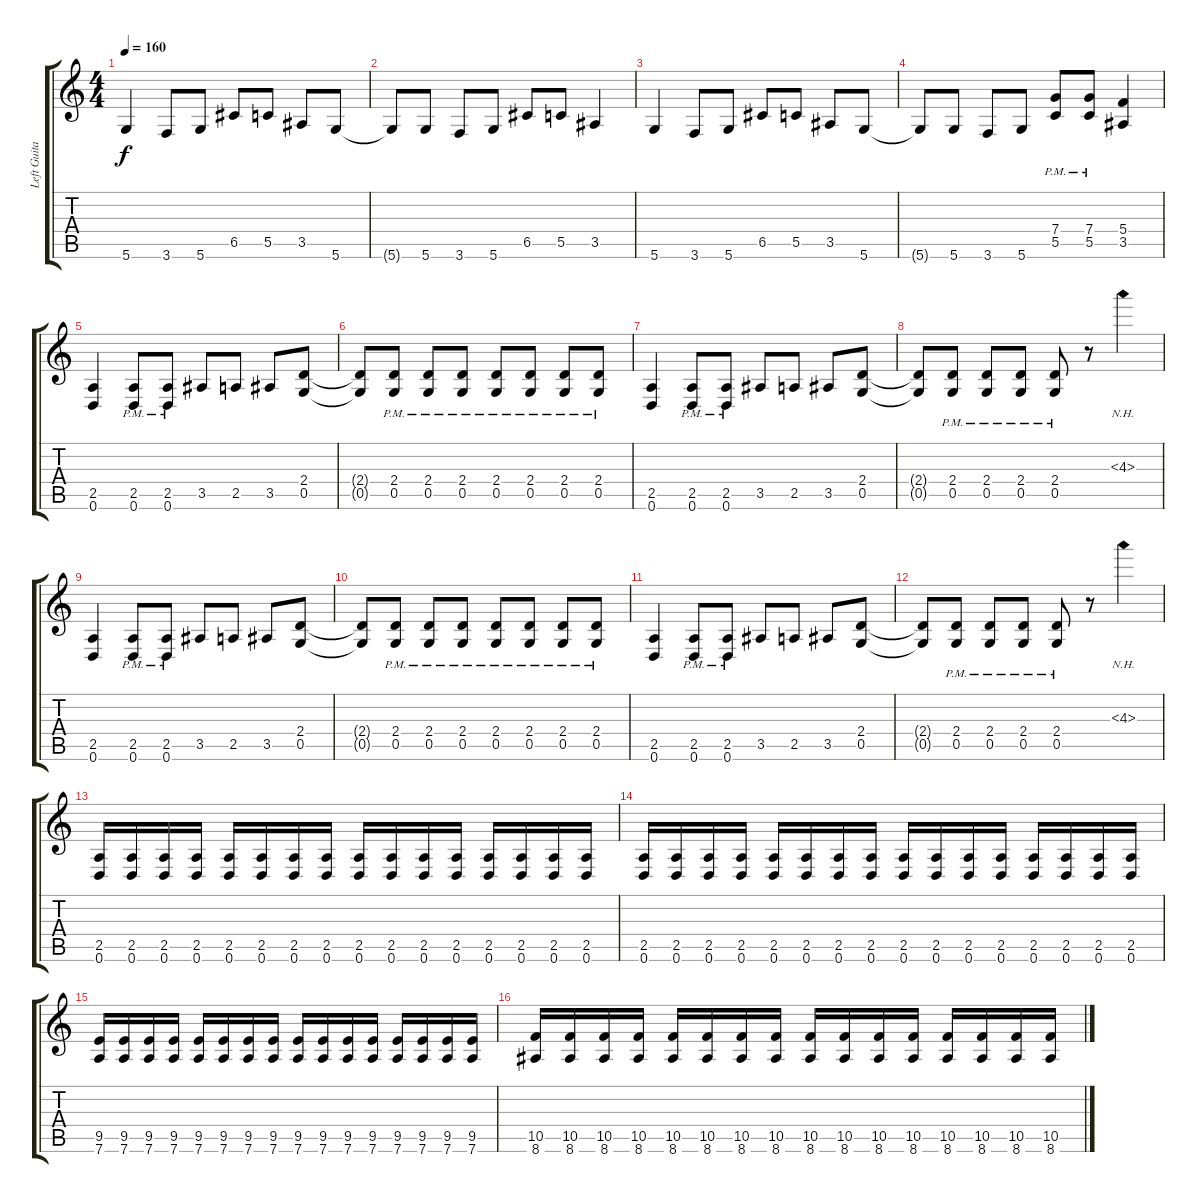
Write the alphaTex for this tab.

\track ("Left Guitar" "Left Guita") {instrument distortionguitar}
\staff {score tabs}
\tuning (D4 A3 F3 C3 G2 D2) {hide}
\ts (4 4)
\tempo 160
\clef g2
\ks c
5.6.4{dy f} 3.6.8 5.6.8 6.5.8 5.5.8 3.5.8 5.6.8 |
5.6{t}.8 5.6.8 3.6.8 5.6.8 6.5.8 5.5.8 3.5.4 |
5.6.4 3.6.8 5.6.8 6.5.8 5.5.8 3.5.8 5.6.8 |
5.6{t}.8 5.6.8 3.6.8 5.6.8 (7.4{pm} 5.5{pm}).8 (7.4{pm} 5.5{pm}).8 (5.4 3.5).4 |
(2.5 0.6).4 (2.5{pm} 0.6{pm}).8 (2.5{pm} 0.6{pm}).8 3.5.8 2.5.8 3.5.8 (2.4 0.5).8 |
(2.4{t} 0.5{t}).8 (2.4{pm} 0.5{pm}).8 (2.4{pm} 0.5{pm}).8 (2.4{pm} 0.5{pm}).8 (2.4{pm} 0.5{pm}).8 (2.4{pm} 0.5{pm}).8 (2.4{pm} 0.5{pm}).8 (2.4{pm} 0.5{pm}).8 |
(2.5 0.6).4 (2.5{pm} 0.6{pm}).8 (2.5{pm} 0.6{pm}).8 3.5.8 2.5.8 3.5.8 (2.4 0.5).8 |
(2.4{t} 0.5{t}).8 (2.4{pm} 0.5{pm}).8 (2.4{pm} 0.5{pm}).8 (2.4{pm} 0.5{pm}).8 (2.4{pm} 0.5{pm}).8 r.8 4.3{nh}.4 |
(2.5 0.6).4 (2.5{pm} 0.6{pm}).8 (2.5{pm} 0.6{pm}).8 3.5.8 2.5.8 3.5.8 (2.4 0.5).8 |
(2.4{t} 0.5{t}).8 (2.4{pm} 0.5{pm}).8 (2.4{pm} 0.5{pm}).8 (2.4{pm} 0.5{pm}).8 (2.4{pm} 0.5{pm}).8 (2.4{pm} 0.5{pm}).8 (2.4{pm} 0.5{pm}).8 (2.4{pm} 0.5{pm}).8 |
(2.5 0.6).4 (2.5{pm} 0.6{pm}).8 (2.5{pm} 0.6{pm}).8 3.5.8 2.5.8 3.5.8 (2.4 0.5).8 |
(2.4{t} 0.5{t}).8 (2.4{pm} 0.5{pm}).8 (2.4{pm} 0.5{pm}).8 (2.4{pm} 0.5{pm}).8 (2.4{pm} 0.5{pm}).8 r.8 4.3{nh}.4 |
(2.5 0.6).16 (2.5 0.6).16 (2.5 0.6).16 (2.5 0.6).16 (2.5 0.6).16 (2.5 0.6).16 (2.5 0.6).16 (2.5 0.6).16 (2.5 0.6).16 (2.5 0.6).16 (2.5 0.6).16 (2.5 0.6).16 (2.5 0.6).16 (2.5 0.6).16 (2.5 0.6).16 (2.5 0.6).16 |
(2.5 0.6).16 (2.5 0.6).16 (2.5 0.6).16 (2.5 0.6).16 (2.5 0.6).16 (2.5 0.6).16 (2.5 0.6).16 (2.5 0.6).16 (2.5 0.6).16 (2.5 0.6).16 (2.5 0.6).16 (2.5 0.6).16 (2.5 0.6).16 (2.5 0.6).16 (2.5 0.6).16 (2.5 0.6).16 |
(9.5 7.6).16 (9.5 7.6).16 (9.5 7.6).16 (9.5 7.6).16 (9.5 7.6).16 (9.5 7.6).16 (9.5 7.6).16 (9.5 7.6).16 (9.5 7.6).16 (9.5 7.6).16 (9.5 7.6).16 (9.5 7.6).16 (9.5 7.6).16 (9.5 7.6).16 (9.5 7.6).16 (9.5 7.6).16 |
(10.5 8.6).16 (10.5 8.6).16 (10.5 8.6).16 (10.5 8.6).16 (10.5 8.6).16 (10.5 8.6).16 (10.5 8.6).16 (10.5 8.6).16 (10.5 8.6).16 (10.5 8.6).16 (10.5 8.6).16 (10.5 8.6).16 (10.5 8.6).16 (10.5 8.6).16 (10.5 8.6).16 (10.5 8.6).16
